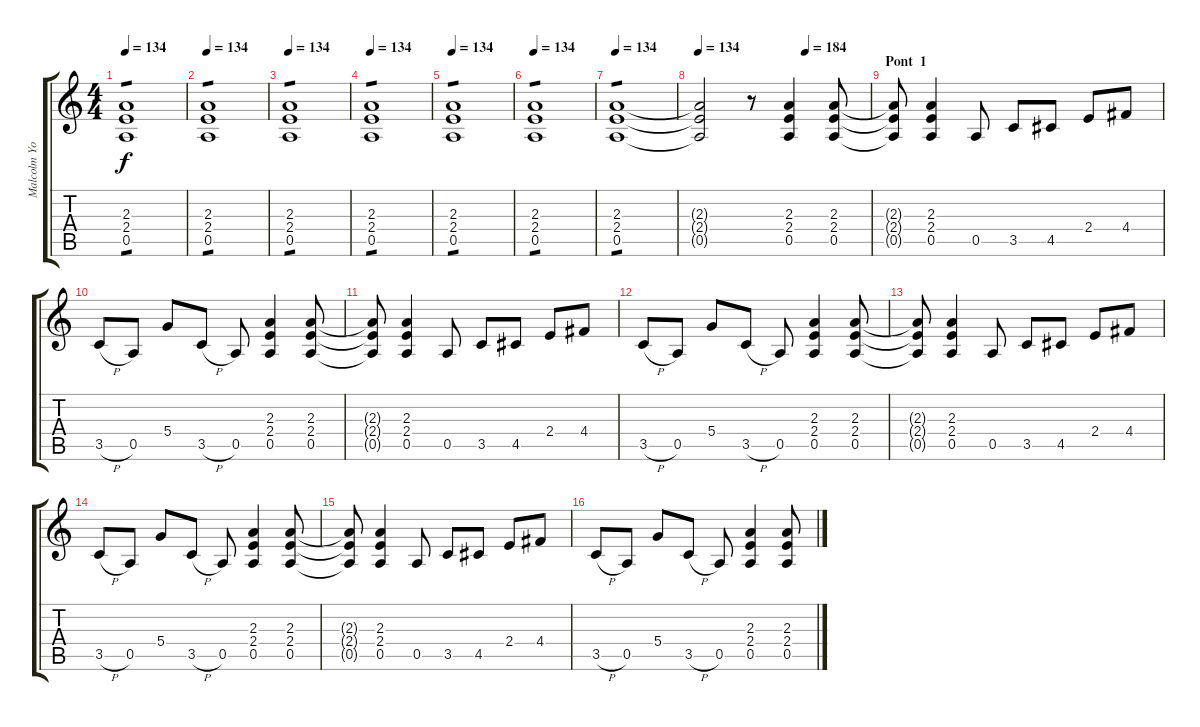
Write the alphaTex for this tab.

\track ("Malcolm Young" "Malcolm Yo") {instrument overdrivenguitar}
\staff {score tabs}
\tuning (E4 B3 G3 D3 A2 E2) {hide}
\ts (4 4)
\tempo 134
\clef g2
\ks c
(2.3 2.4 0.5).1{tp 1 dy f} |
\tempo 134
(2.3 2.4 0.5).1{tp 1} |
\tempo 134
(2.3 2.4 0.5).1{tp 1} |
\tempo 134
(2.3 2.4 0.5).1{tp 1} |
\tempo 134
(2.3 2.4 0.5).1{tp 1} |
\tempo 134
(2.3 2.4 0.5).1{tp 1} |
\tempo 134
(2.3 2.4 0.5).1{tp 1} |
\tempo 134
\tempo (184 0.625)
(2.3{t} 2.4{t} 0.5{t}).2 r.8 (2.3 2.4 0.5).4 (2.3 2.4 0.5).8 |
\section ("" "Pont  1")
(2.3{t} 2.4{t} 0.5{t}).8 (2.3 2.4 0.5).4 0.5.8 3.5.8 4.5.8 2.4.8 4.4.8 |
3.5{h}.8 0.5.8 5.4.8 3.5{h}.8 0.5.8 (2.3 2.4 0.5).4 (2.3 2.4 0.5).8 |
(2.3{t} 2.4{t} 0.5{t}).8 (2.3 2.4 0.5).4 0.5.8 3.5.8 4.5.8 2.4.8 4.4.8 |
3.5{h}.8 0.5.8 5.4.8 3.5{h}.8 0.5.8 (2.3 2.4 0.5).4 (2.3 2.4 0.5).8 |
(2.3{t} 2.4{t} 0.5{t}).8 (2.3 2.4 0.5).4 0.5.8 3.5.8 4.5.8 2.4.8 4.4.8 |
3.5{h}.8 0.5.8 5.4.8 3.5{h}.8 0.5.8 (2.3 2.4 0.5).4 (2.3 2.4 0.5).8 |
(2.3{t} 2.4{t} 0.5{t}).8 (2.3 2.4 0.5).4 0.5.8 3.5.8 4.5.8 2.4.8 4.4.8 |
3.5{h}.8 0.5.8 5.4.8 3.5{h}.8 0.5.8 (2.3 2.4 0.5).4 (2.3 2.4 0.5).8
